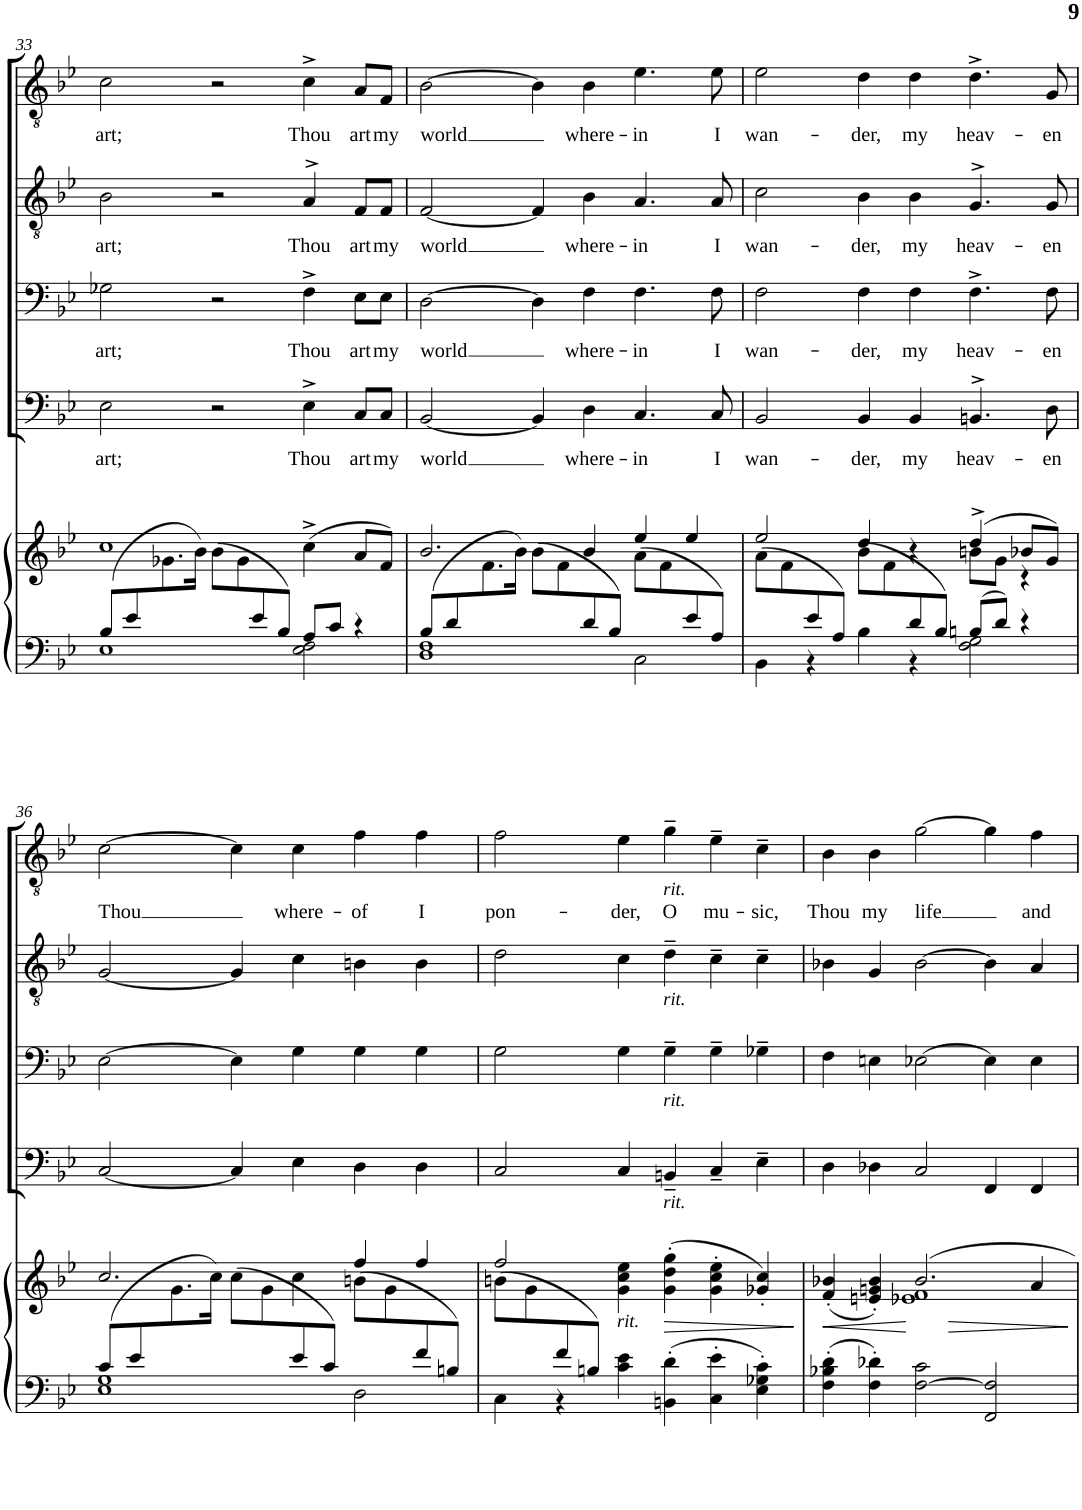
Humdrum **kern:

**kern	**kern	**dynam	**kern	**text	**kern	**text	**kern	**text	**kern	**text
*part5	*part5	*part5	*part4	*part4	*part3	*part3	*part2	*part2	*part1	*part1
*staff6	*staff5	*staff5/6	*staff4	*staff4	*staff3	*staff3	*staff2	*staff2	*staff1	*staff1
*I"Piano 5	*	*	*I"Piano	*	*I"Piano 3	*	*I"Piano	*	*I"Piano 1	*
*I'Pno	*	*	*I'Pno	*	*I'Pno	*	*I'Pno	*	*I'Pno	*
!!LO:PB:g=z
*clefF4	*clefG2	*	*clefF4	*	*clefF4	*	*clefGv2	*	*clefGv2	*
*k[b-e-]	*k[b-e-]	*	*k[b-e-]	*	*k[b-e-]	*	*k[b-e-]	*	*k[b-e-]	*
*M3/2	*M3/2	*	*M3/2	*	*M3/2	*	*M3/2	*	*M3/2	*
=33	=33	=33	=33	=33	=33	=33	=33	=33	=33	=33
*^	*^	*	*	*	*	*	*	*	*	*
!	!	!	!	!	!	!LO:LY:b	!	!LO:LY:b	!	!LO:LY:b	!	!LO:LY:b
(8B-/L	1E-	1cc	4ryy	.	2E-\	art;	2G-X\	art;	2B-\	art;	2c\	art;
8e-/	.	.	.	.	.	.	.	.	.	.	.	.
2ryy	.	.	8.g-X\	.	.	.	.	.	.	.	.	.
.	.	.	16b-\Jk)	.	.	.	.	.	.	.	.	.
.	.	.	(8b-\L	.	2r	.	2r	.	2r	.	2r	.
.	.	.	8g-\	.	.	.	.	.	.	.	.	.
8e-/	.	.	2.ryy	.	.	.	.	.	.	.	.	.
8B-/J)	.	.	.	.	.	.	.	.	.	.	.	.
!	!	!	!	!	!	!LO:LY:b	!	!LO:LY:b	!	!LO:LY:b	!	!LO:LY:b
8A/L	2E-\ 2F\	(4cc^\	.	.	4E-^\	Thou	4F^\	Thou	4A^>/	Thou	4c^\	Thou
8c/J	.	.	.	.	.	.	.	.	.	.	.	.
!	!	!	!	!	!	!LO:LY:b	!	!LO:LY:b	!	!LO:LY:b	!	!LO:LY:b
4r	.	8a/L	.	.	8C/L	art	8E-\L	art	8F/L	art	8A/L	art
!	!	!	!	!	!	!LO:LY:b	!	!LO:LY:b	!	!LO:LY:b	!	!LO:LY:b
.	.	8f/J)	.	.	8C/J	my	8E-\J	my	8F/J	my	8F/J	my
=34	=34	=34	=34	=34	=34	=34	=34	=34	=34	=34	=34	=34
!	!	!	!	!	!	!LO:LY:b	!	!LO:LY:b	!	!LO:LY:b	!	!LO:LY:b
(8B-/L	1D 1F	2.b-/	4ryy	.	[2BB-/	world	[2D\	world	[2F/	world	[2B-\	world
8d/	.	.	.	.	.	.	.	.	.	.	.	.
2ryy	.	.	8.f\	.	.	.	.	.	.	.	.	.
.	.	.	16b-\Jk)	.	.	.	.	.	.	.	.	.
.	.	.	(8b-\L	.	4BB-/]	.	4D\]	.	4F/]	.	4B-\]	.
.	.	.	8f\	.	.	.	.	.	.	.	.	.
!	!	!	!	!	!	!LO:LY:b	!	!LO:LY:b	!	!LO:LY:b	!	!LO:LY:b
8d/	.	4b-/	4ryy	.	4D\	where-	4F\	where-	4B-\	where-	4B-\	where-
8B-/J)	.	.	.	.	.	.	.	.	.	.	.	.
!	!	!	!	!	!	!LO:LY:b	!	!LO:LY:b	!	!LO:LY:b	!	!LO:LY:b
4ryy	2C\	4ee-/	(8a\L	.	4.C/	-in	4.F\	-in	4.A/	-in	4.e-\	-in
.	.	.	8f\	.	.	.	.	.	.	.	.	.
8e-/	.	4ee-/	4ryy	.	.	.	.	.	.	.	.	.
!	!	!	!	!	!	!LO:LY:b	!	!LO:LY:b	!	!LO:LY:b	!	!LO:LY:b
8A/J)	.	.	.	.	8C/	I	8F\	I	8A/	I	8e-\	I
=35	=35	=35	=35	=35	=35	=35	=35	=35	=35	=35	=35	=35
*	*	*	*^	*	*	*	*	*	*	*	*	*
!	!	!	!	!	!	!	!LO:LY:b	!	!LO:LY:b	!	!LO:LY:b	!	!LO:LY:b
4ryy	4BB-\	2ee-/	1ryy	(8a\L	.	2BB-/	wan-	2F\	wan-	2c\	wan-	2e-\	wan-
.	.	.	.	8f\	.	.	.	.	.	.	.	.	.
8e-/	4r	.	.	4ryy	.	.	.	.	.	.	.	.	.
8A/J)	.	.	.	.	.	.	.	.	.	.	.	.	.
!	!	!	!	!	!	!	!LO:LY:b	!	!LO:LY:b	!	!LO:LY:b	!	!LO:LY:b
4ryy	4B-\	4dd/	.	(8b-\L	.	4BB-/	-der,	4F\	-der,	4B-\	-der,	4d\	-der,
.	.	.	.	8f\	.	.	.	.	.	.	.	.	.
!	!	!	!	!	!	!	!LO:LY:b	!	!LO:LY:b	!	!LO:LY:b	!	!LO:LY:b
8d/	4r	4r	.	2.ryy	.	4BB-/	my	4F\	my	4B-\	my	4d\	my
8B-/J)	.	.	.	.	.	.	.	.	.	.	.	.	.
!	!	!	!	!	!	!	!LO:LY:b	!	!LO:LY:b	!	!LO:LY:b	!	!LO:LY:b
8Bn/L	2F\ 2G\	(>4dd^/	8bn\L	.	.	4.BBn^>/	heav-	4.F^\	heav-	4.G^>/	heav-	4.d^\	heav-
8d/J	.	.	8g\J	.	.	.	.	.	.	.	.	.	.
4r	.	8b-X/L	4r	.	.	.	.	.	.	.	.	.	.
!	!	!	!	!	!	!	!LO:LY:b	!	!LO:LY:b	!	!LO:LY:b	!	!LO:LY:b
.	.	8g/J)	.	.	.	8D\	-en	8F\	-en	8G/	-en	8G/	-en
*	*	*	*v	*v	*	*	*	*	*	*	*	*	*
!!LO:LB:g=z
=36	=36	=36	=36	=36	=36	=36	=36	=36	=36	=36	=36	=36
!	!	!	!	!	!	!	!	!	!	!	!	!LO:LY:b
(8c/L	1E- 1G	2.cc/	4ryy	.	[2C/	.	[2E-\	.	[2G/	.	[2c\	Thou
8e-/	.	.	.	.	.	.	.	.	.	.	.	.
2ryy	.	.	8.g\	.	.	.	.	.	.	.	.	.
.	.	.	16cc\Jk)	.	.	.	.	.	.	.	.	.
.	.	.	(8cc\L	.	4C/]	.	4E-\]	.	4G/]	.	4c\]	.
.	.	.	8g\	.	.	.	.	.	.	.	.	.
!	!	!	!	!	!	!	!	!	!	!	!	!LO:LY:b
8e-/	.	4cc\	4ryy	.	4E-\	.	4G\	.	4c\	.	4c\	where-
8c/J)	.	.	.	.	.	.	.	.	.	.	.	.
!	!	!	!	!	!	!	!	!	!	!	!	!LO:LY:b
4ryy	2D\	4ff/	(8bn\L	.	4D\	.	4G\	.	4Bn\	.	4f\	-of
.	.	.	8g\	.	.	.	.	.	.	.	.	.
!	!	!	!	!	!	!	!	!	!	!	!	!LO:LY:b
8f/	.	4ff/	4ryy	.	4D\	.	4G\	.	4B\	.	4f\	I
8Bn/J)	.	.	.	.	.	.	.	.	.	.	.	.
=37	=37	=37	=37	=37	=37	=37	=37	=37	=37	=37	=37	=37
!	!	!	!	!	!	!	!	!	!	!	!	!LO:LY:b
4ryy	4C\	2ff/	(8bn\L	.	2C/	.	2G\	.	2d\	.	2f\	pon-
.	.	.	8g\	.	.	.	.	.	.	.	.	.
8f/	4r	.	1ryy	.	.	.	.	.	.	.	.	.
8Bn/J)	.	.	.	.	.	.	.	.	.	.	.	.
!	!	!LO:TX:b:i:t=rit.	!	!	!	!	!	!	!	!	!	!
!	!	!	!	!	!	!	!	!	!	!	!	!LO:LY:b
4c\ 4e-\	1ryy	4g\ 4cc\ 4ee-\	.	.	4C/	.	4G\	.	4c\	.	4e-\	-der,
!	!	!	!	!	!	!	!	!	!	!	!LO:TX:b:i:t=rit.	!
!	!	!	!	!	!	!	!	!	!LO:TX:b:i:t=rit.	!	!	!
!	!	!	!	!	!	!	!LO:TX:b:i:t=rit.	!	!	!	!	!
!	!	!	!	!	!LO:TX:b:i:t=rit.	!	!	!	!	!	!	!
!	!	!	!	!LO:HP:b	!	!	!	!	!	!	!	!LO:LY:b
4BBn\' 4d\'	.	(4g\' 4dd\' 4gg\'	.	>	4BBn~/	.	4G~\	.	4d~\	.	4g~\	O
!	!	!	!	!	!	!	!	!	!	!	!	!LO:LY:b
4C\' 4e-\'	.	4g\' 4cc\' 4ee-\'	.	.	4C~/	.	4G~\	.	4c~\	.	4e-~\	mu-
!	!	!	!	!	!	!	!	!	!	!	!	!LO:LY:b
4E-\' 4G-X\' 4c\'	.	4g-X/' 4cc/')	4ryy	.	4E-~\	.	4G-X~\	.	4c~\	.	4c~\	-sic,
*v	*v	*	*	*	*	*	*	*	*	*	*	*
*	*v	*v	*	*	*	*	*	*	*	*	*
.	.	]	.	.	.	.	.	.	.	.
=38	=38	=38	=38	=38	=38	=38	=38	=38	=38	=38
!	!	!LO:HP:b	!	!	!	!	!	!	!	!LO:LY:b
*	*^	*	*	*	*	*	*	*	*	*
4F\' 4B-X\' 4d\'	(4f/' 4b-X/'	2ryy	<	4D\	.	4F\	.	4B-X\	.	4B-\	Thou
!	!	!	!	!	!	!	!	!	!	!	!LO:LY:b
4F\' 4d-X\'	4en/' 4gn/' 4b-/')	.	.	4D-X\	.	4En\	.	4G/	.	4B-\	my
!	!	!	!LO:HP:n=1:b	!	!	!	!	!	!	!	!LO:LY:b
[>2F\ 2c\	2.b-/	1e-X 1f	[ >	2C/	.	[2E-X\	.	[2B-\	.	[2g\	life
2FF/ 2F/]	.	.	.	4FF/	.	4E-\]	.	4B-\]	.	4g\]	.
!	!	!	!	!	!	!	!	!	!	!	!LO:LY:b
.	4a/	.	.	4FF/	.	4E-\	.	4A/	.	4f\	and
*	*v	*v	*	*	*	*	*	*	*	*	*
.	.	]	.	.	.	.	.	.	.	.
=	=	=	=	=	=	=	=	=	=	=
*-	*-	*-	*-	*-	*-	*-	*-	*-	*-	*-
